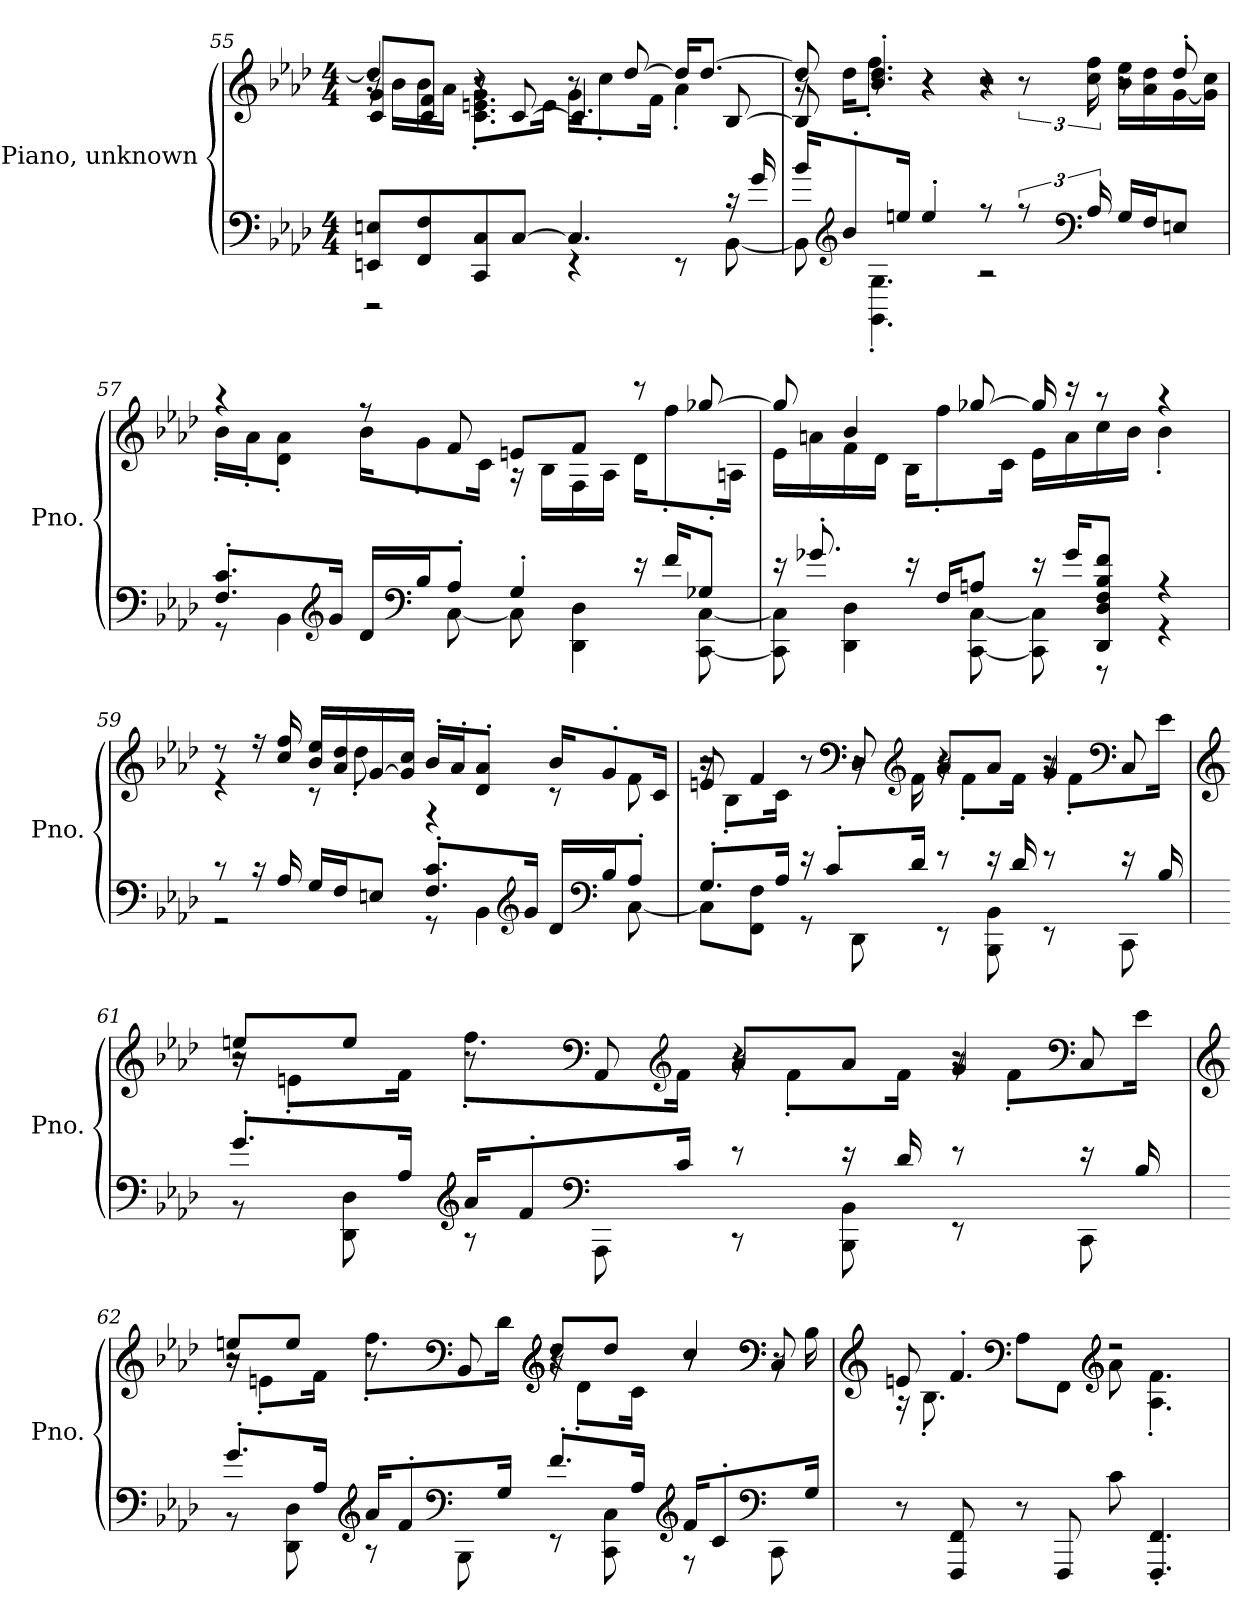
**kern	**kern
*part1	*part1
*staff2	*staff1
*I"Piano, unknown	*
*I'Pno.	*
*clefF4	*clefG2
*k[b-e-a-d-]	*k[b-e-a-d-]
*M4/4	*M4/4
=55	=55
*^	*^
*	*	*	*^
8EEn/ 8En/L	2r	4dd-/]	16r	8c/ 8g/L
.	.	.	16b-\LL	.
8FF/ 8F/	.	.	16b-\	8c/ 8f/J
.	.	.	16a-\JJ	.
8CC/ 8C/	.	4r	8.c\' 8.en\' 8.g\'L	8r
[8C/J	.	.	.	[8c/
.	.	.	16e\Jk	.
4.C/]	4r	8r	16g\KL	4.c/]
.	.	.	8cc'\	.
.	.	[8dd-/	.	.
.	.	.	16f\Jk	.
.	8r	16dd-/KL]	4a-'\	.
.	.	[8.dd-/J	.	.
16r	[8BB-\	.	.	[8B-/
16g/	.	.	.	.
!!LO:LB:g=z	!!	!!
=56	=56	=56	=56	=56
16b-/KL	8BB-\]	8dd-/]	16r	8B-/]
*clefG2	*	*	*	*
8b-'/	.	.	16dd-\KL	.
.	4.GG\' 4.G\'	4.b-/' 4.dd-/'	8ff'\J	8r
16een/Jk	.	.	.	.
4ee'/	.	.	4r	4r
8r	2r	4r	8r	2r
12r	.	.	12r	.
*clefF4	*	*	*	*
24A-/	.	.	24cc\ 24ff\	.
16G/LL	.	8r	16b-\ 16ee-\LL	.
16F/J	.	.	16a-\ 16dd-\	.
8En/J	.	8dd-'/	[16g\	.
.	.	.	16g\] 16cc\JJ	.
*	*	*	*v	*v
=57	=57	=57	=57
8.F/' 8.c/'L	8r	4r	16b-'\LL
.	.	.	16a-'\J
.	4BB-\	.	8d-\' 8a-\'J
*clefG2	*	*	*
16g/Jk	.	.	.
16d-/LL	.	8r	16b-\KL
*clefF4	*	*	*
16B-/J	.	.	8g'\
8A-'/J	[8C\	8f/	.
.	.	.	16c\Jk
4G'/	8C\]	8en/L	16r
.	.	.	16B-\LL
.	4DD-\ 4D-\	8f/J	16F\
.	.	.	16A-\JJ
16r	.	8r	16d-\KL
16f/KL	.	.	8ff'\
8G-X'/J	[8CC\ [8C\	[8gg-X/	.
.	.	.	16An\Jk
!!LO:LB:g=z	!!
=58	=58	=58	=58
16r	8CC\] 8C\]	8gg-/]	16e-\LL
8.g-X'/	.	.	16an\
.	4DD-\ 4D-\	4b-/	16f\
.	.	.	16d-\JJ
16r	.	.	16B-\KL
16F/KL	.	.	8ff'\
8An'/J	[8CC\ [8C\	[8gg-X/	.
.	.	.	16c\Jk
16r	8CC\] 8C\]	16gg-/]	16e-\LL
16g-/KL	.	16r	16a\
8DD-/ 8D-/ 8F/ 8B-/ 8f/J	8r	8r	16cc\
.	.	.	16b-\JJ
4r	4r	4r	4b-'\
=59	=59	=59	=59
8r	2r	8r	4r
16r	.	16r	.
16A-/	.	16cc/ 16ff/	.
16G/LL	.	16b-/ 16ee-/LL	8r
16F/J	.	16a-/ 16dd-/	.
8En/J	.	[16g/	8dd-'\
.	.	16g/] 16cc/JJ	.
8.F/' 8.c/'L	8r	16b-'/LL	4r
.	.	16a-'/J	.
.	4BB-\	8d-/' 8a-/'J	.
*clefG2	*	*	*
16g/Jk	.	.	.
16d-/LL	.	16b-/KL	8r
*clefF4	*	*	*
16B-/J	.	8g'/	.
8A-'/J	[8C\	.	8f\
.	.	16c/Jk	.
!!LO:PB:g=z
=60	=60	=60	=60
*	*	*	*^
8.G'/L	8C\L]	8en/	16r	2r
.	.	.	8B-'\L	.
.	8FF\ 8F\J	4f/	.	.
16A-/Jk	.	.	16c\Jk	.
16r	8r	.	8r	.
8c'/L	.	.	.	.
*	*	*clefF4	*	*
.	8DD-\	8D-/	16r	.
*	*	*clefG2	*	*
16d-/Jk	.	.	16f\	.
8r	8r	8a-/L	16r	4r
.	.	.	8f'\L	.
16r	8BBB-\ 8BB-\	8a-/J	.	.
16d-/	.	.	16f\Jk	.
8r	8r	4g/	16r	8r
.	.	.	8f'\L	.
*	*	*clefF4	*	*
16r	8CC\	.	.	8C/
16B-/	.	.	16e\Jk	.
!!LO:LB:g=z	!!	!!
=61	=61	=61	=61	=61
*	*	*clefG2	*	*
8.g'/L	8r	8een/L	16r	2r
.	.	.	8en'\L	.
.	8DD-\ 8D-\	8ee/J	.	.
16A-/Jk	.	.	16f\Jk	.
*clefG2	*	*	*	*
16a-/KL	8r	8r	8.ff'\L	.
8f'/	.	.	.	.
*clefF4	*	*clefF4	*	*
.	8AAA-\	8AA-/	.	.
*	*	*clefG2	*	*
16c/Jk	.	.	16f\Jk	.
8r	8r	8a-/L	16r	4r
.	.	.	8f'\L	.
16r	8BBB-\ 8BB-\	8a-/J	.	.
16d-/	.	.	16f\Jk	.
8r	8r	4g/	16r	8r
.	.	.	8f'\L	.
*	*	*clefF4	*	*
16r	8CC\	.	.	8C/
16B-/	.	.	16e\Jk	.
!!LO:LB:g=z	!!	!!
=62	=62	=62	=62	=62
*	*	*clefG2	*	*
8.g'/L	8r	8een/L	16r	2r
.	.	.	8en'\L	.
.	8DD-\ 8D-\	8ee/J	.	.
16A-/Jk	.	.	16f\Jk	.
*clefG2	*	*	*	*
16a-/KL	8r	8r	8.ff'\L	.
8f'/	.	.	.	.
*clefF4	*	*clefF4	*	*
.	8BBB-\	8BB-/	.	.
16G/Jk	.	.	16d-\Jk	.
*	*	*clefG2	*	*
8.f'/L	8r	8dd-/L	16r	4r
.	.	.	8d-'\L	.
.	8CC\ 8C\	8dd-/J	.	.
16A-/Jk	.	.	16c\Jk	.
*clefG2	*	*	*	*
16f/KL	8r	4cc/	8r	8r
8c'/	.	.	.	.
*clefF4	*	*clefF4	*	*
.	8CC\	.	16r	8C/
16G/Jk	.	.	16B-\	.
*v	*v	*	*	*
*	*v	*v	*v
=63	=63
*	*clefG2
*	*^
8r	8en/	16r
.	.	8.B-'\
8FFF/ 8FF/	4.f'/	.
*	*clefF4	*
8r	.	8A-\L
8FFF/	.	8FF\J
*	*clefG2	*
8c\	2r	8a-\
4.FFF/' 4.FF/'	.	4.A-\' 4.f\'
*	*v	*v
=	=
*-	*-
